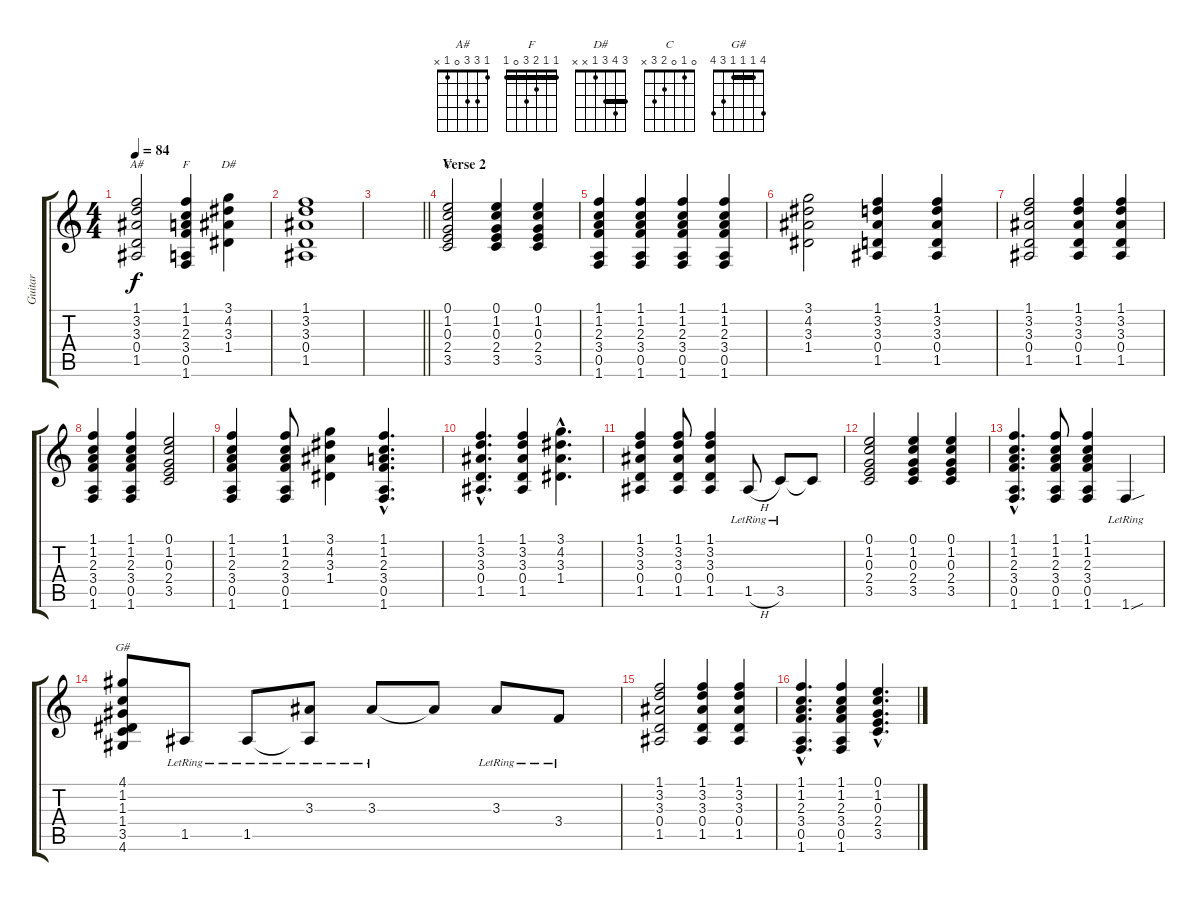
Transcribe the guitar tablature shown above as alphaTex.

\track ("Guitar" "Guitar") {instrument acousticguitarnylon}
\staff {score tabs}
\tuning (E4 B3 G3 D3 A2 E2) {hide}
\chord ("A#" 1 3 3 0 1 x)
\chord ("F" 1 1 2 3 0 1) {barre 1}
\chord ("D#" 3 4 3 1 x x) {barre 3}
\chord ("C" 0 1 0 2 3 x)
\chord ("G#" 4 1 1 1 3 4) {barre 1}
\ts (4 4)
\tempo 84
\clef g2
\ks c
(1.1 3.2 3.3 0.4 1.5).2{ch "A#" dy f} (1.1 1.2 2.3 3.4 0.5 1.6).4{ch "F"} (3.1 4.2 3.3 1.4).4{ch "D#"} |
(1.1 3.2 3.3 0.4 1.5).1 |
\barLineRight lightlight
|
\section ("" "Verse 2")
(0.1 1.2 0.3 2.4 3.5).2{ch "C"} (0.1 1.2 0.3 2.4 3.5).4 (0.1 1.2 0.3 2.4 3.5).4 |
(1.1 1.2 2.3 3.4 0.5 1.6).4 (1.1 1.2 2.3 3.4 0.5 1.6).4 (1.1 1.2 2.3 3.4 0.5 1.6).4 (1.1 1.2 2.3 3.4 0.5 1.6).4 |
(3.1 4.2 3.3 1.4).2 (1.1 3.2 3.3 0.4 1.5).4 (1.1 3.2 3.3 0.4 1.5).4 |
(1.1 3.2 3.3 0.4 1.5).2 (1.1 3.2 3.3 0.4 1.5).4 (1.1 3.2 3.3 0.4 1.5).4 |
(1.1 1.2 2.3 3.4 0.5 1.6).4 (1.1 1.2 2.3 3.4 0.5 1.6).4 (0.1 1.2 0.3 2.4 3.5).2 |
(1.1 1.2 2.3 3.4 0.5 1.6).4 (1.1 1.2 2.3 3.4 0.5 1.6).8 (3.1 4.2 3.3 1.4).4 (1.1{hac} 1.2{hac} 2.3{hac} 3.4{hac} 0.5{hac} 1.6{hac}).4{d} |
(1.1{hac} 3.2{hac} 3.3{hac} 0.4{hac} 1.5{hac}).4{d} (1.1 3.2 3.3 0.4 1.5).4 (3.1{hac} 4.2{hac} 3.3{hac} 1.4{hac}).4{d} |
(1.1 3.2 3.3 0.4 1.5).4 (1.1 3.2 3.3 0.4 1.5).8 (1.1 3.2 3.3 0.4 1.5).4 1.5{h lr}.8 3.5{lr}.8 3.5{t}.8 |
(0.1 1.2 0.3 2.4 3.5).2 (0.1 1.2 0.3 2.4 3.5).4 (0.1 1.2 0.3 2.4 3.5).4 |
(1.1{hac} 1.2{hac} 2.3{hac} 3.4{hac} 0.5{hac} 1.6{hac}).4{d} (1.1 1.2 2.3 3.4 0.5 1.6).8 (1.1 1.2 2.3 3.4 0.5 1.6).4 1.6{sou lr}.4 |
(4.1 1.2 1.3 1.4 3.5 4.6).8{ch "G#"} 1.5{lr}.8 1.5{lr}.8 (3.3{lr} 1.5{t}).8 3.3{lr}.8 3.3{t}.8 3.3{lr}.8 3.4{lr}.8 |
(1.1 3.2 3.3 0.4 1.5).2 (1.1 3.2 3.3 0.4 1.5).4 (1.1 3.2 3.3 0.4 1.5).4 |
(1.1{hac} 1.2{hac} 2.3{hac} 3.4{hac} 0.5{hac} 1.6{hac}).4{d} (1.1 1.2 2.3 3.4 0.5 1.6).4 (0.1{hac} 1.2{hac} 0.3{hac} 2.4{hac} 3.5{hac}).4{d}
